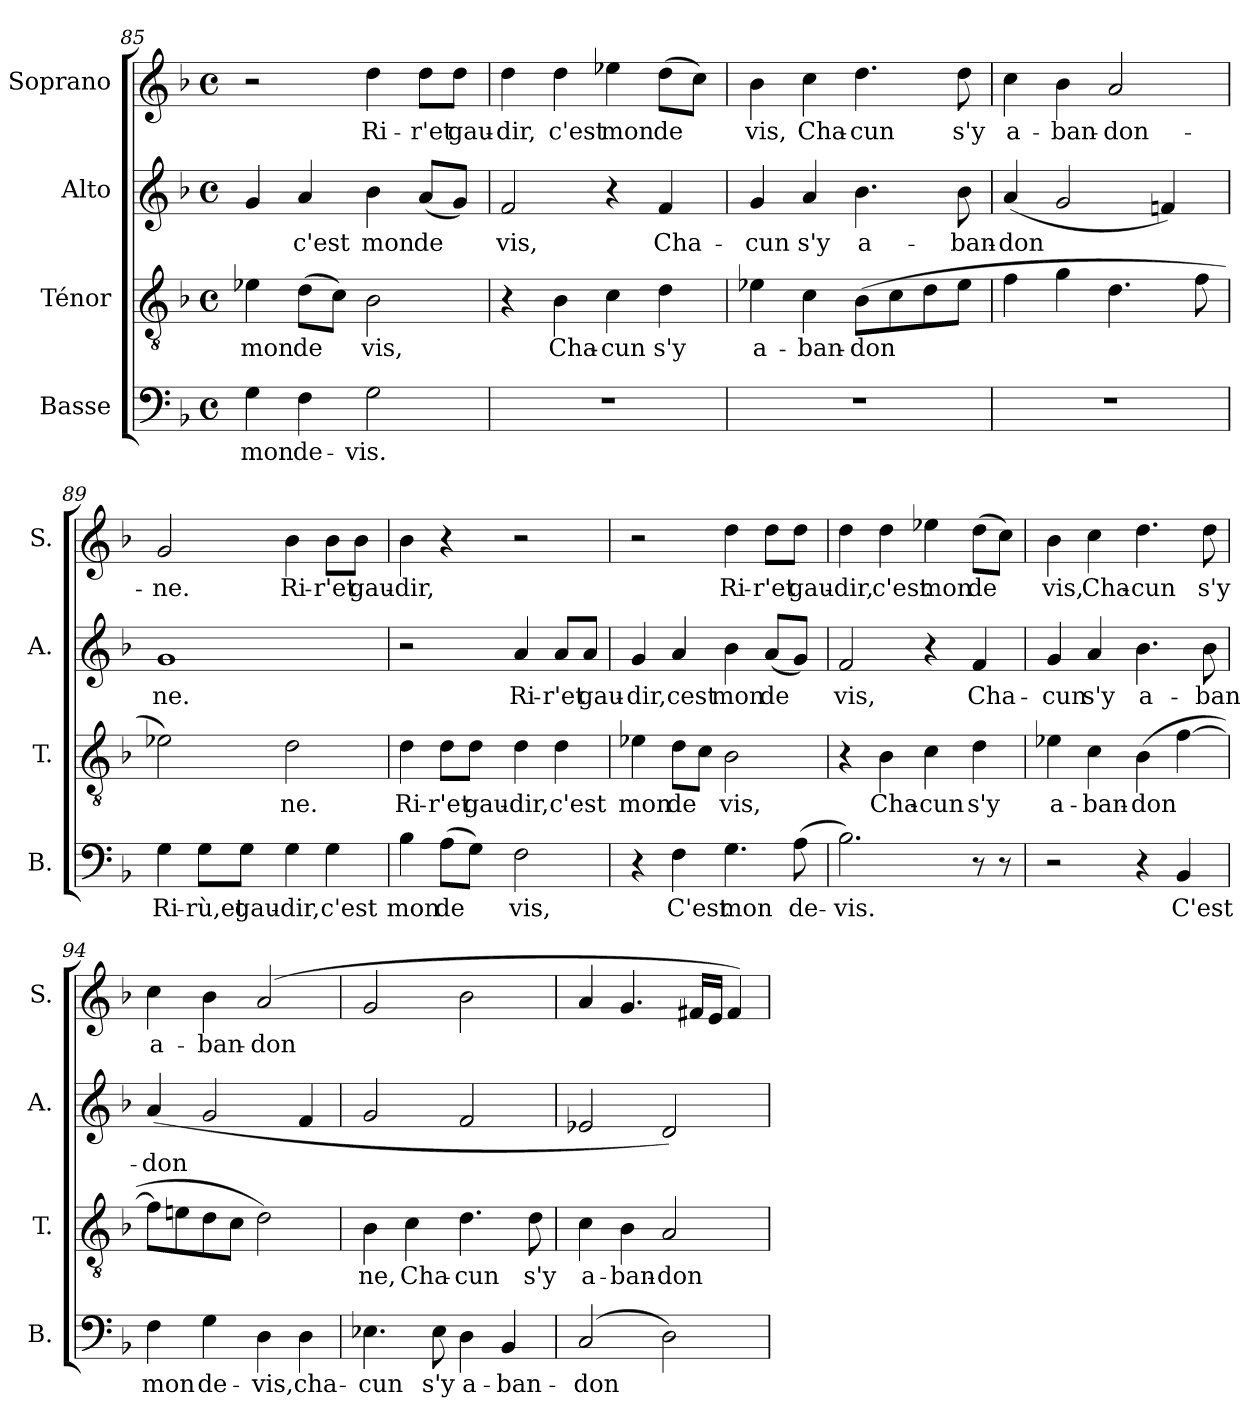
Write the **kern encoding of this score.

**kern	**text	**kern	**text	**kern	**text	**kern	**text
*part4	*part4	*part3	*part3	*part2	*part2	*part1	*part1
*staff4	*staff4	*staff3	*staff3	*staff2	*staff2	*staff1	*staff1
*I"Basse	*	*I"Ténor	*	*I"Alto	*	*I"Soprano	*
*I'B.	*	*I'T.	*	*I'A.	*	*I'S.	*
*clefF4	*	*clefGv2	*	*clefG2	*	*clefG2	*
*k[b-]	*	*k[b-]	*	*k[b-]	*	*k[b-]	*
*M4/4	*	*M4/4	*	*M4/4	*	*M4/4	*
*met(c)	*	*met(c)	*	*met(c)	*	*met(c)	*
=85	=85	=85	=85	=85	=85	=85	=85
!	!LO:LY:b	!	!LO:LY:b	!	!	!	!
4G\	mon	4e-X\	mon	4g/	.	2r	.
!	!LO:LY:b	!	!LO:LY:b	!	!LO:LY:b	!	!
4F\	de-	(>8d\L	-de	4a/	c'est	.	.
.	.	8c\J)	.	.	.	.	.
!	!LO:LY:b	!	!LO:LY:b	!	!LO:LY:b	!	!LO:LY:b
2G\	-vis.	2B-\	vis,	4b-\	mon	4dd\	Ri-
!	!	!	!	!	!LO:LY:b	!	!LO:LY:b
.	.	.	.	(<8a/L	de	8dd\L	-r'et
!	!	!	!	!	!	!	!LO:LY:b
.	.	.	.	8g/J)	.	8dd\J	gau-
=86	=86	=86	=86	=86	=86	=86	=86
!	!	!	!	!	!LO:LY:b	!	!LO:LY:b
1r	.	4r	.	2f/	vis,	4dd\	-dir,
!	!	!	!LO:LY:b	!	!	!	!LO:LY:b
.	.	4B-\	Cha-	.	.	4dd\	c'est
!	!	!	!LO:LY:b	!	!	!	!LO:LY:b
.	.	4c\	-cun	4r	.	4ee-X\	mon
!	!	!	!LO:LY:b	!	!LO:LY:b	!	!LO:LY:b
.	.	4d\	s'y	4f/	Cha-	(>8dd\L	-de
.	.	.	.	.	.	8cc\J)	.
=87	=87	=87	=87	=87	=87	=87	=87
!	!	!	!LO:LY:b	!	!LO:LY:b	!	!LO:LY:b
1r	.	4e-X\	a-	4g/	-cun	4b-\	vis,
!	!	!	!LO:LY:b	!	!LO:LY:b	!	!LO:LY:b
.	.	4c\	-ban-	4a/	s'y	4cc\	Cha-
!	!	!	!LO:LY:b	!	!LO:LY:b	!	!LO:LY:b
.	.	(>8B-\L	-don	4.b-\	a-	4.dd\	-cun
.	.	8c\	.	.	.	.	.
.	.	8d\	.	.	.	.	.
!	!	!	!	!	!LO:LY:b	!	!LO:LY:b
.	.	8e-\J	.	8b-\	-ban-	8dd\	s'y
!!LO:PB:g=z
=88	=88	=88	=88	=88	=88	=88	=88
!	!	!	!	!	!LO:LY:b	!	!LO:LY:b
1r	.	4f\	.	(<4a/	don	4cc\	a-
!	!	!	!	!	!	!	!LO:LY:b
.	.	4g\	.	2g/	.	4b-\	-ban-
!	!	!	!	!	!	!	!LO:LY:b
.	.	4.d\	.	.	.	2a/	-don-
.	.	.	.	4fn/)	.	.	.
.	.	8f\	.	.	.	.	.
=89	=89	=89	=89	=89	=89	=89	=89
!	!LO:LY:b	!	!	!	!LO:LY:b	!	!LO:LY:b
4G\	Ri-	2e-X\)	.	1g	ne.	2g/	-ne.
!	!LO:LY:b	!	!	!	!	!	!
8G\L	-rù,et	.	.	.	.	.	.
!	!LO:LY:b	!	!	!	!	!	!
8G\J	gau-	.	.	.	.	.	.
!	!LO:LY:b	!	!LO:LY:b	!	!	!	!LO:LY:b
4G\	-dir,	2d\	ne.	.	.	4b-\	Ri-
!	!LO:LY:b	!	!	!	!	!	!LO:LY:b
4G\	c'est	.	.	.	.	8b-\L	-r'et
!	!	!	!	!	!	!	!LO:LY:b
.	.	.	.	.	.	8b-\J	gau-
=90	=90	=90	=90	=90	=90	=90	=90
!	!LO:LY:b	!	!LO:LY:b	!	!	!	!LO:LY:b
4B-\	mon	4d\	Ri-	2r	.	4b-\	-dir,
!	!LO:LY:b	!	!LO:LY:b	!	!	!	!
(>8A\L	de	8d\L	-r'et	.	.	4r	.
!	!	!	!LO:LY:b	!	!	!	!
8G\J)	.	8d\J	gau-	.	.	.	.
!	!LO:LY:b	!	!LO:LY:b	!	!LO:LY:b	!	!
2F\	vis,	4d\	-dir,	4a/	Ri-	2r	.
!	!	!	!LO:LY:b	!	!LO:LY:b	!	!
.	.	4d\	c'est	8a/L	-r'et	.	.
!	!	!	!	!	!LO:LY:b	!	!
.	.	.	.	8a/J	gau-	.	.
=91	=91	=91	=91	=91	=91	=91	=91
!	!	!	!LO:LY:b	!	!LO:LY:b	!	!
4r	.	4e-X\	mon	4g/	-dir,	2r	.
!	!LO:LY:b	!	!LO:LY:b	!	!LO:LY:b	!	!
4F\	C'est	8d\L	-de	4a/	cest	.	.
.	.	8c\J	.	.	.	.	.
!	!LO:LY:b	!	!LO:LY:b	!	!LO:LY:b	!	!LO:LY:b
4.G\	mon	2B-\	vis,	4b-\	mon	4dd\	Ri-
!	!	!	!	!	!LO:LY:b	!	!LO:LY:b
.	.	.	.	(<8a/L	-de	8dd\L	-r'et
!	!LO:LY:b	!	!	!	!	!	!LO:LY:b
(>8A\	de-	.	.	8g/J)	.	8dd\J	gau-
!!LO:LB:g=z
=92	=92	=92	=92	=92	=92	=92	=92
!	!LO:LY:b	!	!	!	!LO:LY:b	!	!LO:LY:b
2.B-\)	-vis.	4r	.	2f/	vis,	4dd\	-dir,
!	!	!	!LO:LY:b	!	!	!	!LO:LY:b
.	.	4B-\	Cha-	.	.	4dd\	c'est
!	!	!	!LO:LY:b	!	!	!	!LO:LY:b
.	.	4c\	-cun	4r	.	4ee-X\	mon
!	!	!	!LO:LY:b	!	!LO:LY:b	!	!LO:LY:b
8r	.	4d\	s'y	4f/	Cha-	(>8dd\L	-de
8r	.	.	.	.	.	8cc\J)	.
!!LO:LB:g=z
=93	=93	=93	=93	=93	=93	=93	=93
!	!	!	!LO:LY:b	!	!LO:LY:b	!	!LO:LY:b
2r	.	4e-X\	a-	4g/	-cun	4b-\	vis,
!	!	!	!LO:LY:b	!	!LO:LY:b	!	!LO:LY:b
.	.	4c\	-ban-	4a/	s'y	4cc\	Cha-
!	!	!	!LO:LY:b	!	!LO:LY:b	!	!LO:LY:b
4r	.	(>4B-\	-don	4.b-\	a-	4.dd\	-cun
!	!LO:LY:b	!	!	!	!	!	!
4BB-/	C'est	[4f\	.	.	.	.	.
!	!	!	!	!	!LO:LY:b	!	!LO:LY:b
.	.	.	.	8b-\	-ban-	8dd\	s'y
=94	=94	=94	=94	=94	=94	=94	=94
!	!LO:LY:b	!	!	!	!LO:LY:b	!	!LO:LY:b
4F\	mon	8f\L]	.	(>4a/	-don	4cc\	a-
.	.	8en\	.	.	.	.	.
!	!LO:LY:b	!	!	!	!	!	!LO:LY:b
4G\	de-	8d\	.	2g/	.	4b-\	-ban-
.	.	8c\J	.	.	.	.	.
!	!LO:LY:b	!	!	!	!	!	!LO:LY:b
4D\	-vis,	2d\)	.	.	.	(>2a/	-don
!	!LO:LY:b	!	!	!	!	!	!
4D\	cha-	.	.	4f/	.	.	.
=95	=95	=95	=95	=95	=95	=95	=95
!	!LO:LY:b	!	!LO:LY:b	!	!	!	!
4.E-X\	-cun	4B-\	ne,	2g/	.	2g/	.
!	!	!	!LO:LY:b	!	!	!	!
.	.	4c\	Cha-	.	.	.	.
!	!LO:LY:b	!	!	!	!	!	!
8E-\	s'y	.	.	.	.	.	.
!	!LO:LY:b	!	!LO:LY:b	!	!	!	!
4D\	a-	4.d\	-cun	2f/	.	2b-\	.
!	!LO:LY:b	!	!	!	!	!	!
4BB-/	-ban-	.	.	.	.	.	.
!	!	!	!LO:LY:b	!	!	!	!
.	.	8d\	s'y	.	.	.	.
=96	=96	=96	=96	=96	=96	=96	=96
!	!LO:LY:b	!	!LO:LY:b	!	!	!	!
(>2C/	-don	4c\	a-	2e-X/	.	4a/	.
!	!	!	!LO:LY:b	!	!	!	!
.	.	4B-\	-ban-	.	.	4.g/	.
!	!	!	!LO:LY:b	!	!	!	!
2D\)	.	2A/	-don-	2d/)	.	.	.
.	.	.	.	.	.	16f#X/LL	.
.	.	.	.	.	.	16e/JJ	.
.	.	.	.	.	.	4f#/)	.
=	=	=	=	=	=	=	=
*-	*-	*-	*-	*-	*-	*-	*-
